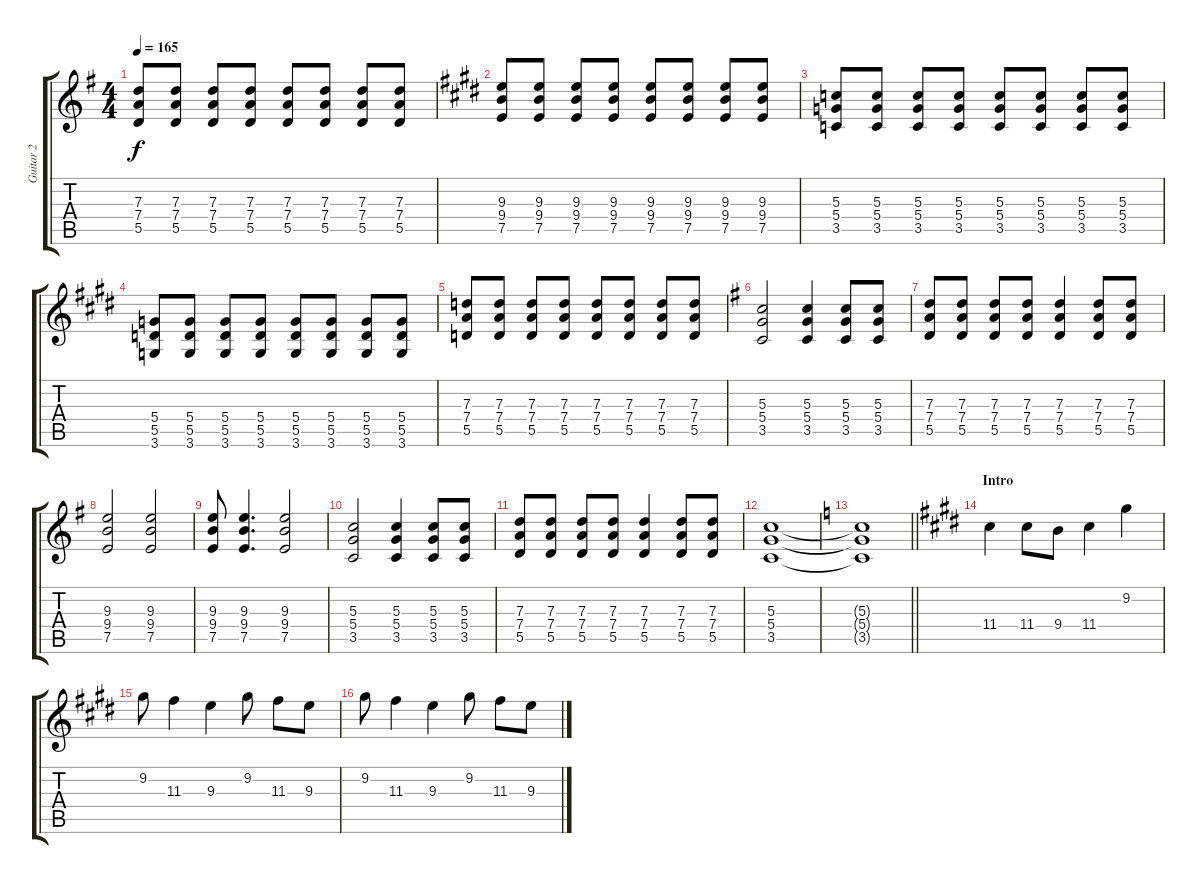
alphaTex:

\track ("Guitar 2" "Guitar 2") {instrument overdrivenguitar}
\staff {score tabs}
\tuning (E4 B3 G3 D3 A2 E2) {hide}
\ts (4 4)
\tempo 165
\clef g2
\ks g
(7.3 7.4 5.5).8{dy f} (7.3 7.4 5.5).8 (7.3 7.4 5.5).8 (7.3 7.4 5.5).8 (7.3 7.4 5.5).8 (7.3 7.4 5.5).8 (7.3 7.4 5.5).8 (7.3 7.4 5.5).8 |
\ks e
(9.3 9.4 7.5).8 (9.3 9.4 7.5).8 (9.3 9.4 7.5).8 (9.3 9.4 7.5).8 (9.3 9.4 7.5).8 (9.3 9.4 7.5).8 (9.3 9.4 7.5).8 (9.3 9.4 7.5).8 |
(5.3 5.4 3.5).8 (5.3 5.4 3.5).8 (5.3 5.4 3.5).8 (5.3 5.4 3.5).8 (5.3 5.4 3.5).8 (5.3 5.4 3.5).8 (5.3 5.4 3.5).8 (5.3 5.4 3.5).8 |
(5.4 5.5 3.6).8 (5.4 5.5 3.6).8 (5.4 5.5 3.6).8 (5.4 5.5 3.6).8 (5.4 5.5 3.6).8 (5.4 5.5 3.6).8 (5.4 5.5 3.6).8 (5.4 5.5 3.6).8 |
(7.3 7.4 5.5).8 (7.3 7.4 5.5).8 (7.3 7.4 5.5).8 (7.3 7.4 5.5).8 (7.3 7.4 5.5).8 (7.3 7.4 5.5).8 (7.3 7.4 5.5).8 (7.3 7.4 5.5).8 |
\ks g
(5.3 5.4 3.5).2 (5.3 5.4 3.5).4 (5.3 5.4 3.5).8 (5.3 5.4 3.5).8 |
(7.3 7.4 5.5).8 (7.3 7.4 5.5).8 (7.3 7.4 5.5).8 (7.3 7.4 5.5).8 (7.3 7.4 5.5).4 (7.3 7.4 5.5).8 (7.3 7.4 5.5).8 |
(9.3 9.4 7.5).2 (9.3 9.4 7.5).2 |
(9.3 9.4 7.5).8 (9.3 9.4 7.5).4{d} (9.3 9.4 7.5).2 |
(5.3 5.4 3.5).2 (5.3 5.4 3.5).4 (5.3 5.4 3.5).8 (5.3 5.4 3.5).8 |
(7.3 7.4 5.5).8 (7.3 7.4 5.5).8 (7.3 7.4 5.5).8 (7.3 7.4 5.5).8 (7.3 7.4 5.5).4 (7.3 7.4 5.5).8 (7.3 7.4 5.5).8 |
(5.3 5.4 3.5).1 |
\barLineRight lightlight
\ks c
(5.3{t} 5.4{t} 3.5{t}).1 |
\section ("" "Intro")
\ks e
11.4.4 11.4.8 9.4.8 11.4.4 9.2.4 |
9.2.8 11.3.4 9.3.4 9.2.8 11.3.8 9.3.8 |
9.2.8 11.3.4 9.3.4 9.2.8 11.3.8 9.3.8
